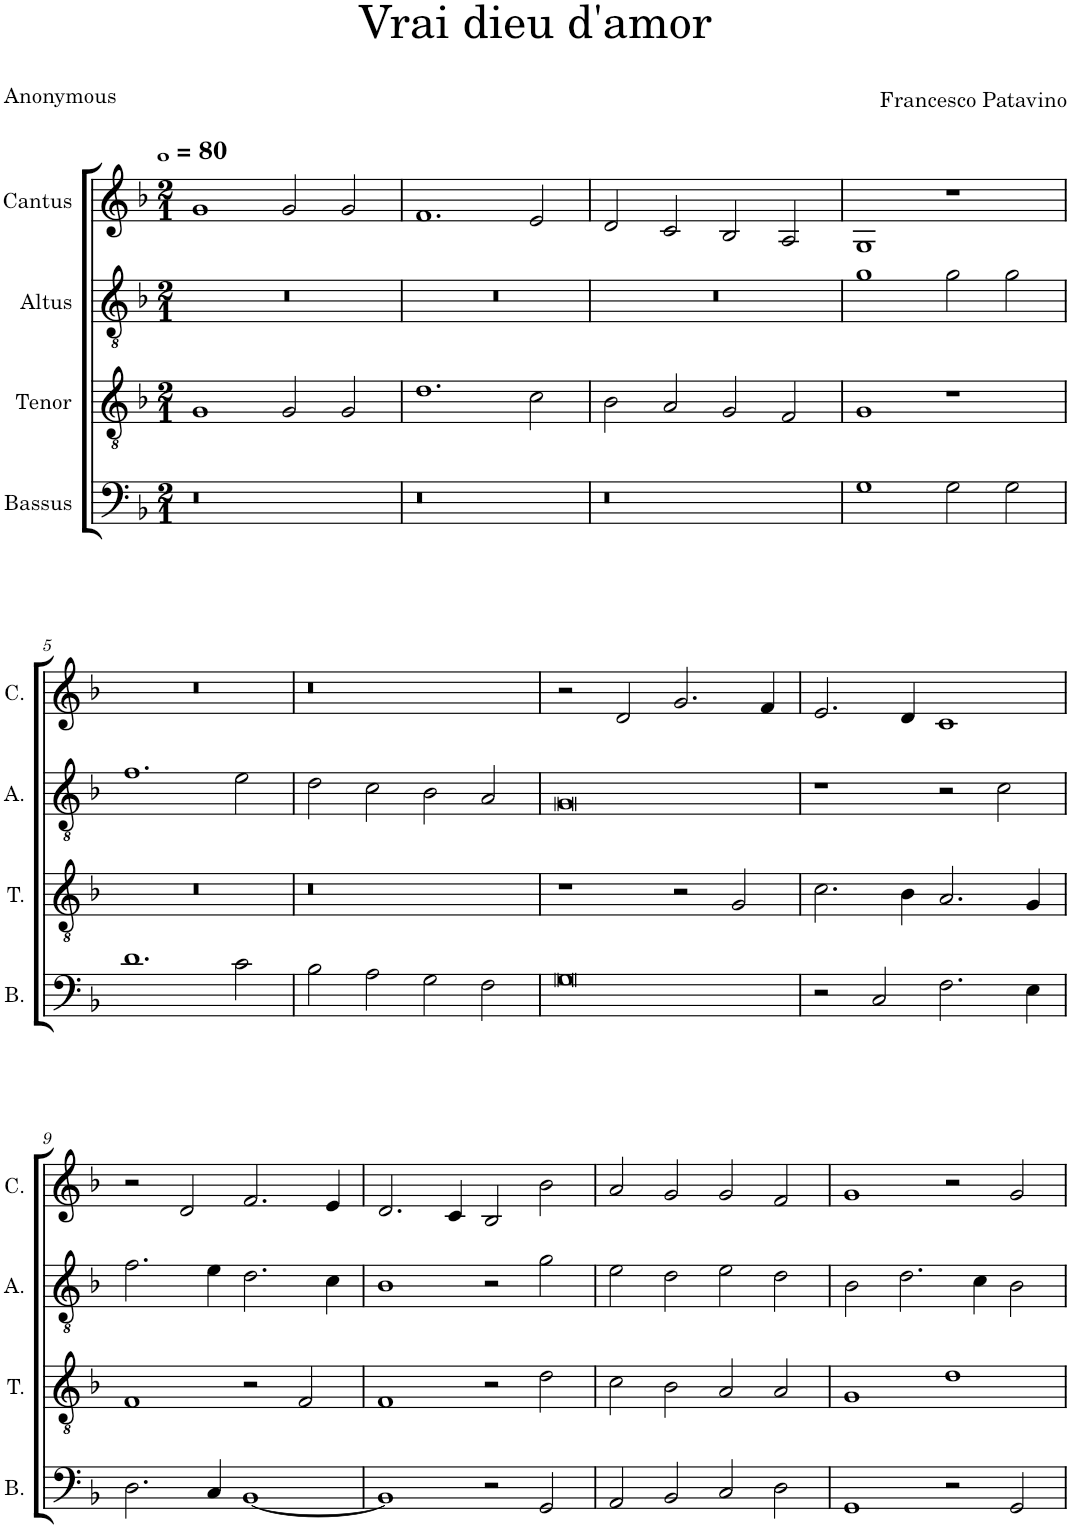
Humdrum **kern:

**kern	**kern	**kern	**kern
*part4	*part3	*part2	*part1
*staff4	*staff3	*staff2	*staff1
*I"Bassus	*I"Tenor	*I"Altus	*I"Cantus
*I'B.	*I'T.	*I'A.	*I'C.
*clefF4	*clefGv2	*clefGv2	*clefG2
*k[b-]	*k[b-]	*k[b-]	*k[b-]
*M2/1	*M2/1	*M2/1	*M2/1
*MM320	*MM320	*MM320	*MM320
=1	=1	=1	=1
0r	1G	0r	1g
.	2G/	.	2g/
.	2G/	.	2g/
=2	=2	=2	=2
0r	1.d	0r	1.f
.	2c\	.	2e/
=3	=3	=3	=3
0r	2B-\	0r	2d/
.	2A/	.	2c/
.	2G/	.	2B-/
.	2F/	.	2A/
=4	=4	=4	=4
1G	1G	1g	1G
2G\	1r	2g\	1r
2G\	.	2g\	.
!!LO:LB:g=z
=5	=5	=5	=5
1.d	0r	1.f	0r
2c\	.	2e\	.
=6	=6	=6	=6
2B-\	0r	2d\	0r
2A\	.	2c\	.
2G\	.	2B-\	.
2F\	.	2A/	.
=7	=7	=7	=7
0G	1r	0G	2r
.	.	.	2d/
.	2r	.	2.g/
.	2G/	.	.
.	.	.	4f/
=8	=8	=8	=8
2r	2.c\	1r	2.e/
2C/	.	.	.
.	4B-\	.	4d/
2.F\	2.A/	2r	1c
.	.	2c\	.
4E\	4G/	.	.
!!LO:LB:g=z
=9	=9	=9	=9
2.D\	1F	2.f\	2r
.	.	.	2d/
4C/	.	4e\	.
[1BB-	2r	2.d\	2.f/
.	2F/	.	.
.	.	4c\	4e/
=10	=10	=10	=10
1BB-]	1F	1B-	2.d/
.	.	.	4c/
2r	2r	2r	2B-/
2GG/	2d\	2g\	2b-\
=11	=11	=11	=11
2AA/	2c\	2e\	2a/
2BB-/	2B-\	2d\	2g/
2C/	2A/	2e\	2g/
2D\	2A/	2d\	2f/
=12	=12	=12	=12
1GG	1G	2B-\	1g
.	.	2.d\	.
2r	1d	.	2r
.	.	4c\	.
2GG/	.	2B-\	2g/
=	=	=	=
*-	*-	*-	*-
